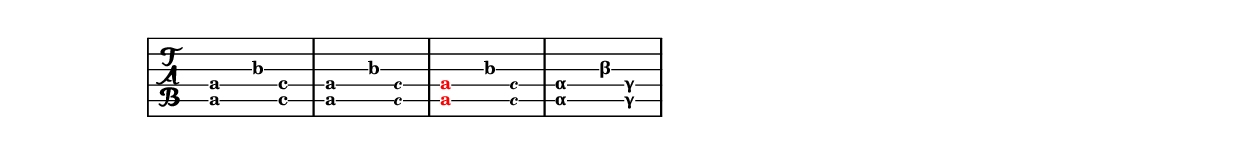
\version "2.14.0"

\header {
  texidoc = "
A sample tablature with lettered tab,
using fretLabels to modify the fret letters.

By default, letters are drawn sequentially from the alphabet,
but if the context property fretLabels is defined, these are
substituted.  If specified, the length of fretLabels must be
sufficient to label all the frets used.  A warning is issued
if the length is too short.
"
}

notes = \relative c' {
  \time 3/4
  <f d>4. <bes>8 <g e>4
  \set fretLabels = #`("a" "b" ,(markup #:italic #:smaller "c"))
  <f d>4. <bes>8 <g e>4
  \set fretLabels = #`(,(markup #:with-color red "a")
                       "b"
                       ,(markup #:italic #:smaller "c"))
  <f d>4. <bes>8 <g e>4
  \set fretLabels = #'("α" "β" "γ")
  <f d>4. <bes>8 <g e>4
}

\score {
  \new TabStaff
  \with {
    stringTunings = #`(,(ly:make-pitch 1 3 0)
                       ,(ly:make-pitch 1 1 0)
		       ,(ly:make-pitch 0 5 0)
		       ,(ly:make-pitch 0 3 0)
		       ,(ly:make-pitch 0 1 0)
		       ,(ly:make-pitch -1 5 0))
    tablatureFormat = #fret-letter-tablature-format
  }
  \new TabVoice {
    \notes
  }
}
